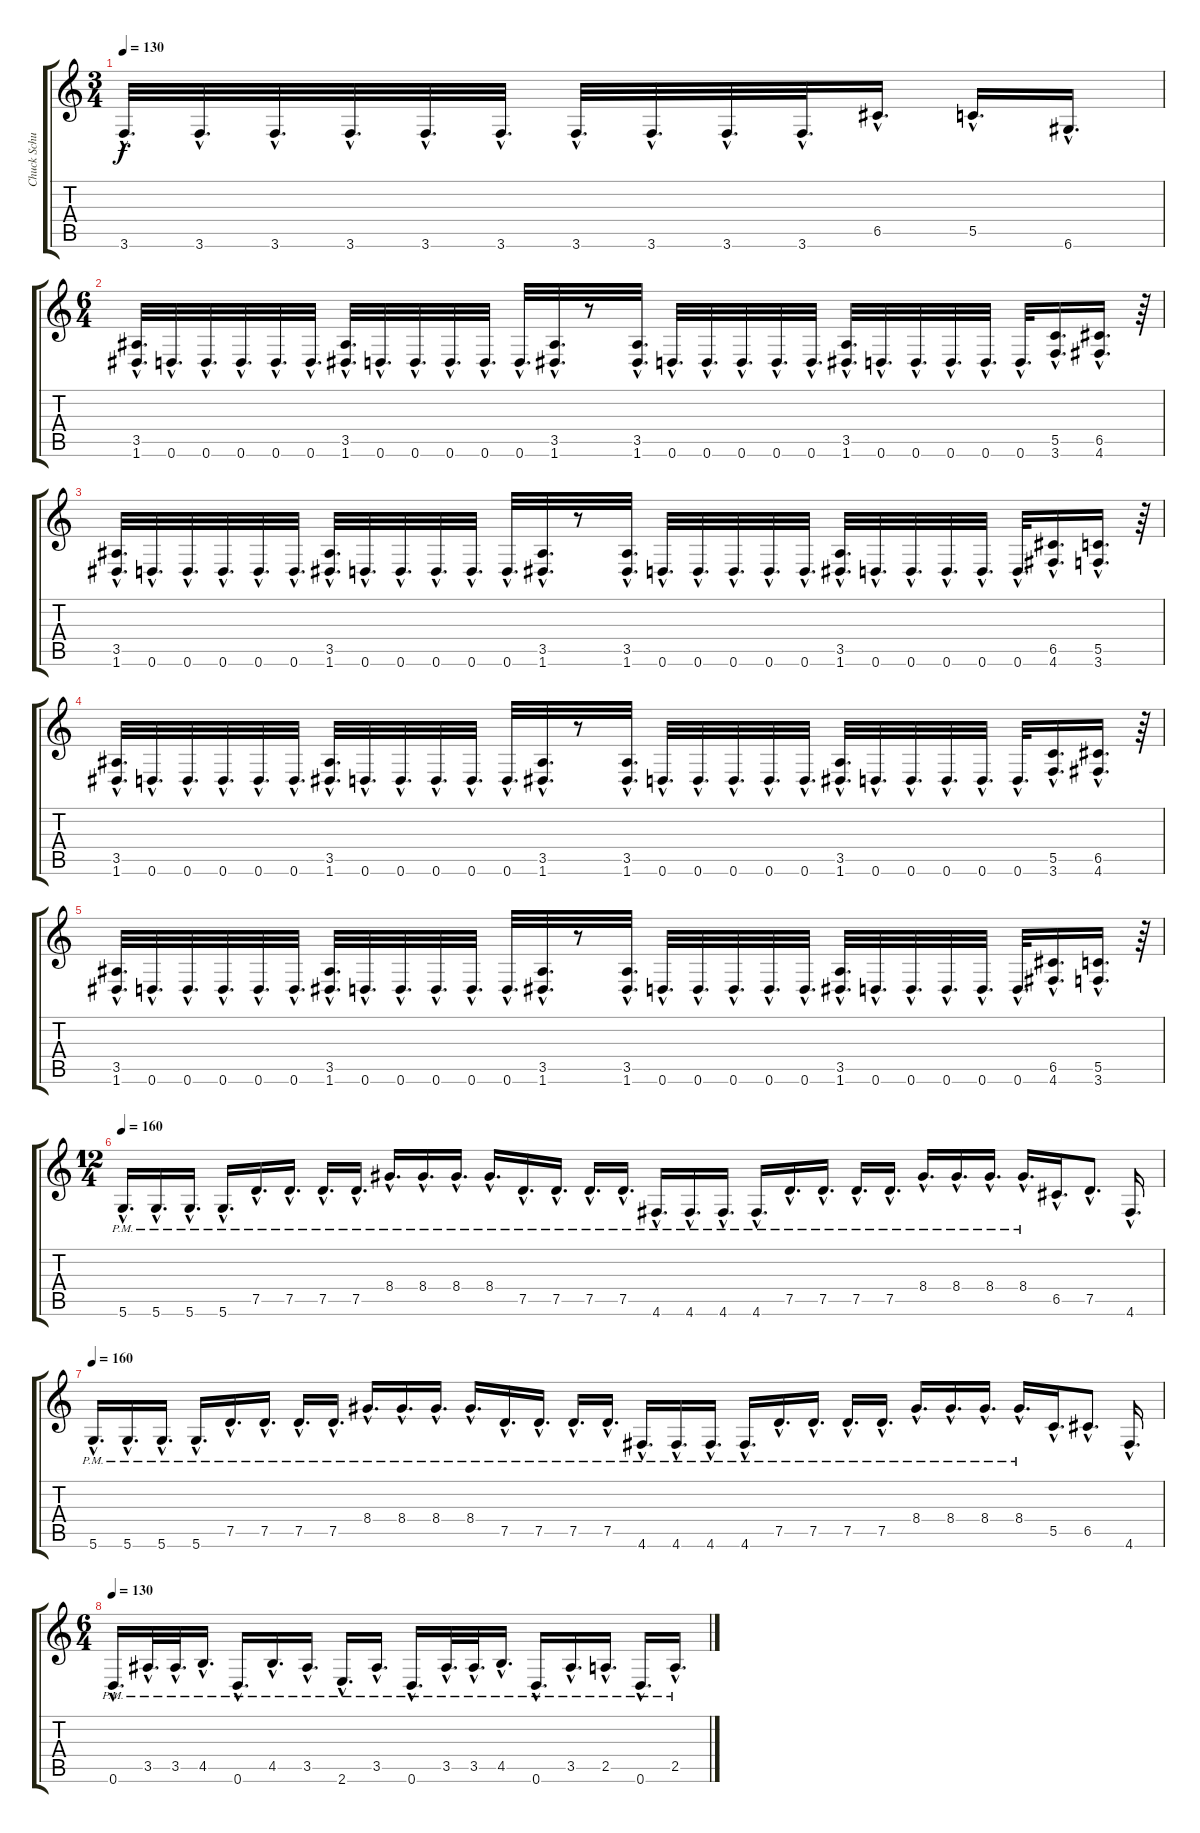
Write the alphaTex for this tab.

\track ("Chuck Schuldiner" "Chuck Schu") {instrument distortionguitar}
\staff {score tabs}
\tuning (D4 A3 F3 C3 G2 D2) {hide}
\ts (3 4)
\tempo 130
\clef g2
\ks c
3.6{hac}.32{d dy f} 3.6{hac}.32{d} 3.6{hac}.32{d} 3.6{hac}.32{d} 3.6{hac}.32{d} 3.6{hac}.32{d} 3.6{hac}.32{d} 3.6{hac}.32{d} 3.6{hac}.32{d} 3.6{hac}.32{d} 6.5{hac}.16{d} 5.5{hac}.16{d} 6.6{hac}.16{d} |
\ts (6 4)
(3.5{hac} 1.6{hac}).32{d} 0.6{hac}.32{d} 0.6{hac}.32{d} 0.6{hac}.32{d} 0.6{hac}.32{d} 0.6{hac}.32{d} (3.5{hac} 1.6{hac}).32{d} 0.6{hac}.32{d} 0.6{hac}.32{d} 0.6{hac}.32{d} 0.6{hac}.32{d} 0.6{hac}.32{d} (3.5{hac} 1.6{hac}).32{d} r.8 (3.5{hac} 1.6{hac}).32{d} 0.6{hac}.32{d} 0.6{hac}.32{d} 0.6{hac}.32{d} 0.6{hac}.32{d} 0.6{hac}.32{d} (3.5{hac} 1.6{hac}).32{d} 0.6{hac}.32{d} 0.6{hac}.32{d} 0.6{hac}.32{d} 0.6{hac}.32{d} 0.6{hac}.32{d} (5.5{hac} 3.6{hac}).16{d} (6.5{hac} 4.6{hac}).16{d} r.64 |
(3.5{hac} 1.6{hac}).32{d} 0.6{hac}.32{d} 0.6{hac}.32{d} 0.6{hac}.32{d} 0.6{hac}.32{d} 0.6{hac}.32{d} (3.5{hac} 1.6{hac}).32{d} 0.6{hac}.32{d} 0.6{hac}.32{d} 0.6{hac}.32{d} 0.6{hac}.32{d} 0.6{hac}.32{d} (3.5{hac} 1.6{hac}).32{d} r.8 (3.5{hac} 1.6{hac}).32{d} 0.6{hac}.32{d} 0.6{hac}.32{d} 0.6{hac}.32{d} 0.6{hac}.32{d} 0.6{hac}.32{d} (3.5{hac} 1.6{hac}).32{d} 0.6{hac}.32{d} 0.6{hac}.32{d} 0.6{hac}.32{d} 0.6{hac}.32{d} 0.6{hac}.32{d} (6.5{hac} 4.6{hac}).16{d} (5.5{hac} 3.6{hac}).16{d} r.64 |
(3.5{hac} 1.6{hac}).32{d} 0.6{hac}.32{d} 0.6{hac}.32{d} 0.6{hac}.32{d} 0.6{hac}.32{d} 0.6{hac}.32{d} (3.5{hac} 1.6{hac}).32{d} 0.6{hac}.32{d} 0.6{hac}.32{d} 0.6{hac}.32{d} 0.6{hac}.32{d} 0.6{hac}.32{d} (3.5{hac} 1.6{hac}).32{d} r.8 (3.5{hac} 1.6{hac}).32{d} 0.6{hac}.32{d} 0.6{hac}.32{d} 0.6{hac}.32{d} 0.6{hac}.32{d} 0.6{hac}.32{d} (3.5{hac} 1.6{hac}).32{d} 0.6{hac}.32{d} 0.6{hac}.32{d} 0.6{hac}.32{d} 0.6{hac}.32{d} 0.6{hac}.32{d} (5.5{hac} 3.6{hac}).16{d} (6.5{hac} 4.6{hac}).16{d} r.64 |
(3.5{hac} 1.6{hac}).32{d} 0.6{hac}.32{d} 0.6{hac}.32{d} 0.6{hac}.32{d} 0.6{hac}.32{d} 0.6{hac}.32{d} (3.5{hac} 1.6{hac}).32{d} 0.6{hac}.32{d} 0.6{hac}.32{d} 0.6{hac}.32{d} 0.6{hac}.32{d} 0.6{hac}.32{d} (3.5{hac} 1.6{hac}).32{d} r.8 (3.5{hac} 1.6{hac}).32{d} 0.6{hac}.32{d} 0.6{hac}.32{d} 0.6{hac}.32{d} 0.6{hac}.32{d} 0.6{hac}.32{d} (3.5{hac} 1.6{hac}).32{d} 0.6{hac}.32{d} 0.6{hac}.32{d} 0.6{hac}.32{d} 0.6{hac}.32{d} 0.6{hac}.32{d} (6.5{hac} 4.6{hac}).16{d} (5.5{hac} 3.6{hac}).16{d} r.64 |
\ts (12 4)
\tempo 160
5.6{hac pm}.16{d} 5.6{hac pm}.16{d} 5.6{hac pm}.16{d} 5.6{hac pm}.16{d} 7.5{hac pm}.16{d} 7.5{hac pm}.16{d} 7.5{hac pm}.16{d} 7.5{hac pm}.16{d} 8.4{hac pm}.16{d} 8.4{hac pm}.16{d} 8.4{hac pm}.16{d} 8.4{hac pm}.16{d} 7.5{hac pm}.16{d} 7.5{hac pm}.16{d} 7.5{hac pm}.16{d} 7.5{hac pm}.16{d} 4.6{hac pm}.16{d} 4.6{hac pm}.16{d} 4.6{hac pm}.16{d} 4.6{hac pm}.16{d} 7.5{hac pm}.16{d} 7.5{hac pm}.16{d} 7.5{hac pm}.16{d} 7.5{hac pm}.16{d} 8.4{hac pm}.16{d} 8.4{hac pm}.16{d} 8.4{hac pm}.16{d} 8.4{hac pm}.16{d} 6.5{hac}.16{d} 7.5{hac}.8{d} 4.6{hac}.16{d} |
\tempo 160
5.6{hac pm}.16{d} 5.6{hac pm}.16{d} 5.6{hac pm}.16{d} 5.6{hac pm}.16{d} 7.5{hac pm}.16{d} 7.5{hac pm}.16{d} 7.5{hac pm}.16{d} 7.5{hac pm}.16{d} 8.4{hac pm}.16{d} 8.4{hac pm}.16{d} 8.4{hac pm}.16{d} 8.4{hac pm}.16{d} 7.5{hac pm}.16{d} 7.5{hac pm}.16{d} 7.5{hac pm}.16{d} 7.5{hac pm}.16{d} 4.6{hac pm}.16{d} 4.6{hac pm}.16{d} 4.6{hac pm}.16{d} 4.6{hac pm}.16{d} 7.5{hac pm}.16{d} 7.5{hac pm}.16{d} 7.5{hac pm}.16{d} 7.5{hac pm}.16{d} 8.4{hac pm}.16{d} 8.4{hac pm}.16{d} 8.4{hac pm}.16{d} 8.4{hac pm}.16{d} 5.5{hac}.16{d} 6.5{hac}.8{d} 4.6{hac}.16{d} |
\ts (6 4)
\tempo 130
0.6{hac pm}.16{d} 3.5{hac pm}.32{d} 3.5{hac pm}.32{d} 4.5{hac pm}.16{d} 0.6{hac pm}.16{d} 4.5{hac pm}.16{d} 3.5{hac pm}.16{d} 2.6{hac pm}.16{d} 3.5{hac pm}.16{d} 0.6{hac pm}.16{d} 3.5{hac pm}.32{d} 3.5{hac pm}.32{d} 4.5{hac pm}.16{d} 0.6{hac pm}.16{d} 3.5{hac pm}.16{d} 2.5{hac pm}.16{d} 0.6{hac pm}.16{d} 2.5{hac pm}.16{d}
